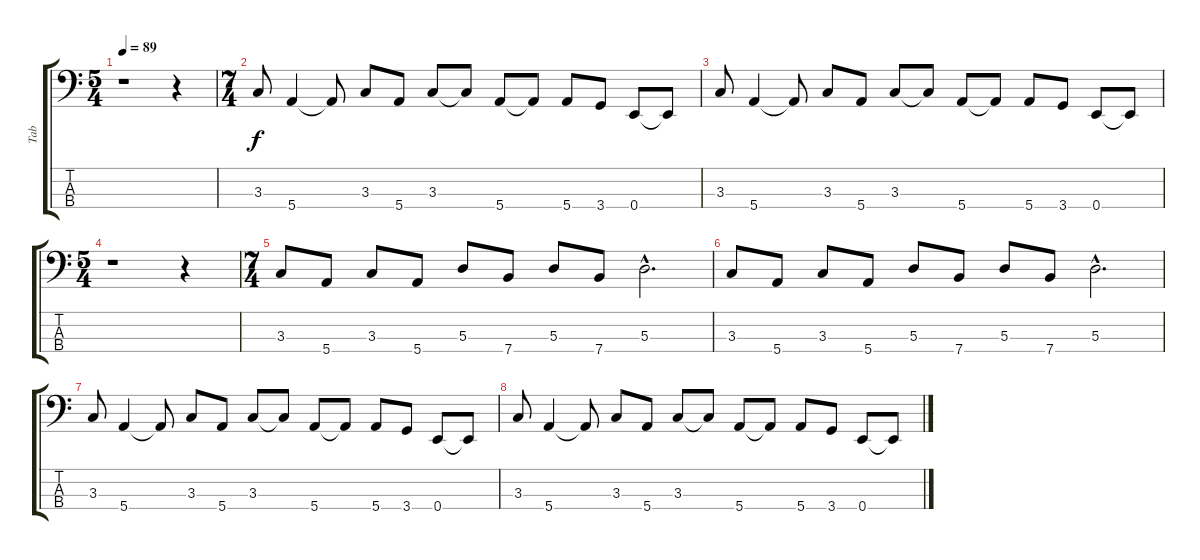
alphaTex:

\track ("   Tab" "   Tab") {instrument acousticbass}
\staff {score tabs}
\tuning (G2 D2 A1 E1) {hide}
\ts (5 4)
\tempo 89
\clef f4
\ks c
r.1{dy f instrument acousticbass} r.4 |
\ts (7 4)
3.3.8 5.4.4 5.4{t}.8 3.3.8 5.4.8 3.3.8 3.3{t}.8 5.4.8 5.4{t}.8 5.4.8 3.4.8 0.4.8 0.4{t}.8 |
3.3.8 5.4.4 5.4{t}.8 3.3.8 5.4.8 3.3.8 3.3{t}.8 5.4.8 5.4{t}.8 5.4.8 3.4.8 0.4.8 0.4{t}.8 |
\ts (5 4)
r.1 r.4 |
\ts (7 4)
3.3.8 5.4.8 3.3.8 5.4.8 5.3.8 7.4.8 5.3.8 7.4.8 5.3{hac}.2{d} |
3.3.8 5.4.8 3.3.8 5.4.8 5.3.8 7.4.8 5.3.8 7.4.8 5.3{hac}.2{d} |
3.3.8 5.4.4 5.4{t}.8 3.3.8 5.4.8 3.3.8 3.3{t}.8 5.4.8 5.4{t}.8 5.4.8 3.4.8 0.4.8 0.4{t}.8 |
3.3.8 5.4.4 5.4{t}.8 3.3.8 5.4.8 3.3.8 3.3{t}.8 5.4.8 5.4{t}.8 5.4.8 3.4.8 0.4.8 0.4{t}.8
